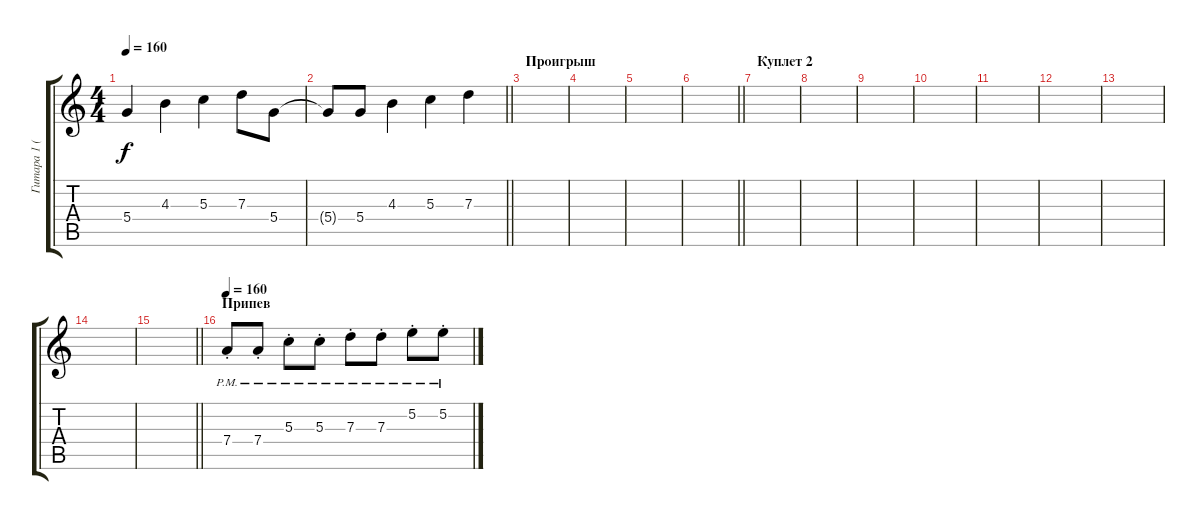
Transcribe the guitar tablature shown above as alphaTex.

\track ("Гитара 1 (соло)" "Гитара 1 (") {instrument distortionguitar}
\staff {score tabs}
\tuning (E4 B3 G3 D3 A2 E2) {hide}
\ts (4 4)
\tempo 160
\clef g2
\ks c
5.4.4{dy f} 4.3.4 5.3.4 7.3.8 5.4.8 |
\barLineRight lightlight
5.4{t}.8 5.4.8 4.3.4 5.3.4 7.3.4 |
\section ("" "Проигрыш")
|
|
|
\barLineRight lightlight
|
\section ("" "Куплет 2")
|
|
|
|
|
|
|
|
\barLineRight lightlight
|
\section ("" "Припев")
\tempo 160
7.4{pm st}.8 7.4{pm st}.8 5.3{pm st}.8 5.3{pm st}.8 7.3{pm st}.8 7.3{pm st}.8 5.2{pm st}.8 5.2{pm st}.8
